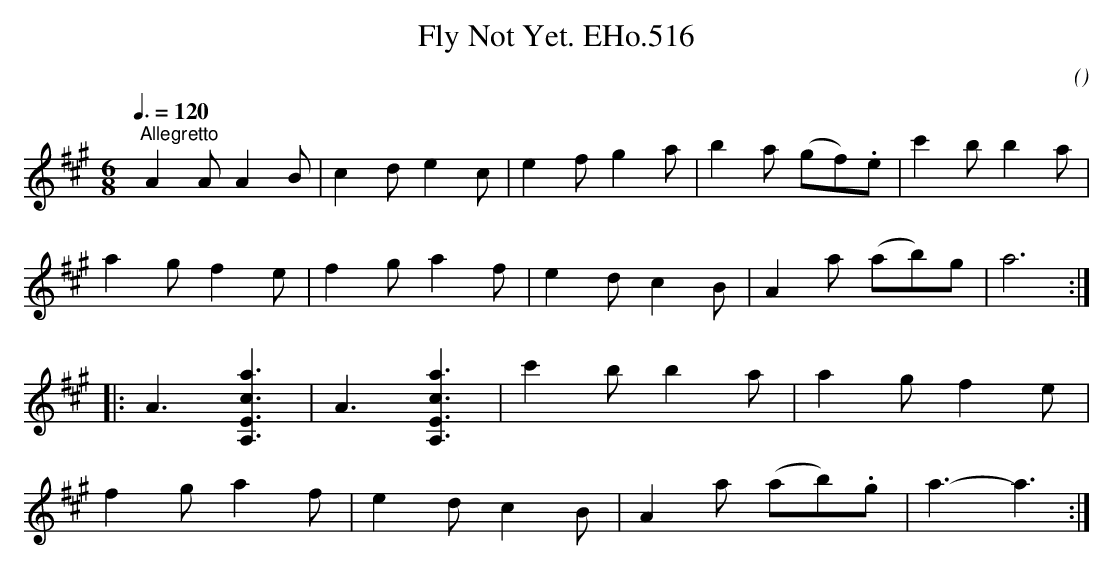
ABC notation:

X:1
T:Fly Not Yet. EHo.516
M:6/8
L:1/8
Q:3/8=120
C:
O:
K:Amaj
y"^Allegretto"A2A A2B | c2d e2c | e2f g2a | b2a (gf).e | c'2b b2a |
a2g f2e | f2g a2f | e2d c2B | A2a (ab)g | a6 :|
|: A3[A,3E3c3a3] | A3[A,3E3c3a3] | c'2b b2a | a2g f2e |
f2g a2f | e2d c2B |A2a (ab).g | a3-a3 :|
